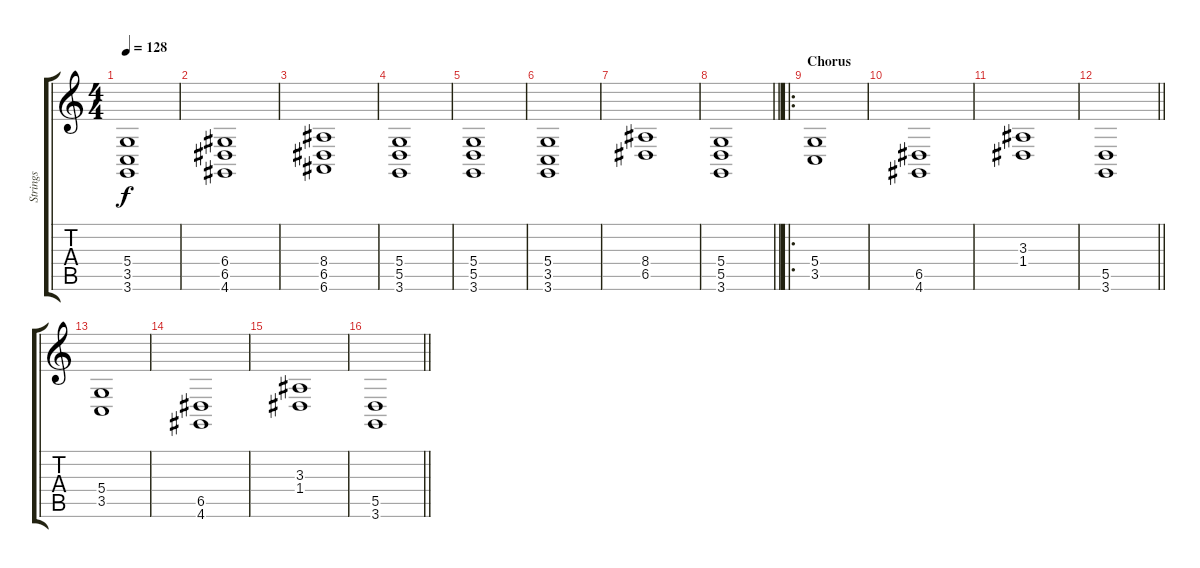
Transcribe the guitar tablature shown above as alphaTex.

\track ("Strings" "Strings") {instrument stringensemble1}
\staff {score tabs}
\tuning (E4 B3 G3 D3 A2 E2) {hide}
\ts (4 4)
\tempo 128
\clef g2
\ks c
(5.4 3.5 3.6).1{dy f} |
(6.4 6.5 4.6).1 |
(8.4 6.5 6.6).1 |
(5.4 5.5 3.6).1 |
(5.4 5.5 3.6).1 |
(5.4 3.5 3.6).1 |
(8.4 6.5).1 |
\barLineRight lightlight
(5.4 5.5 3.6).1 |
\ro
\section ("" "Chorus")
(5.4 3.5).1 |
(6.5 4.6).1 |
(3.3 1.4).1 |
\barLineRight lightlight
(5.5 3.6).1 |
(5.4 3.5).1 |
(6.5 4.6).1 |
(3.3 1.4).1 |
\barLineRight lightlight
(5.5 3.6).1
